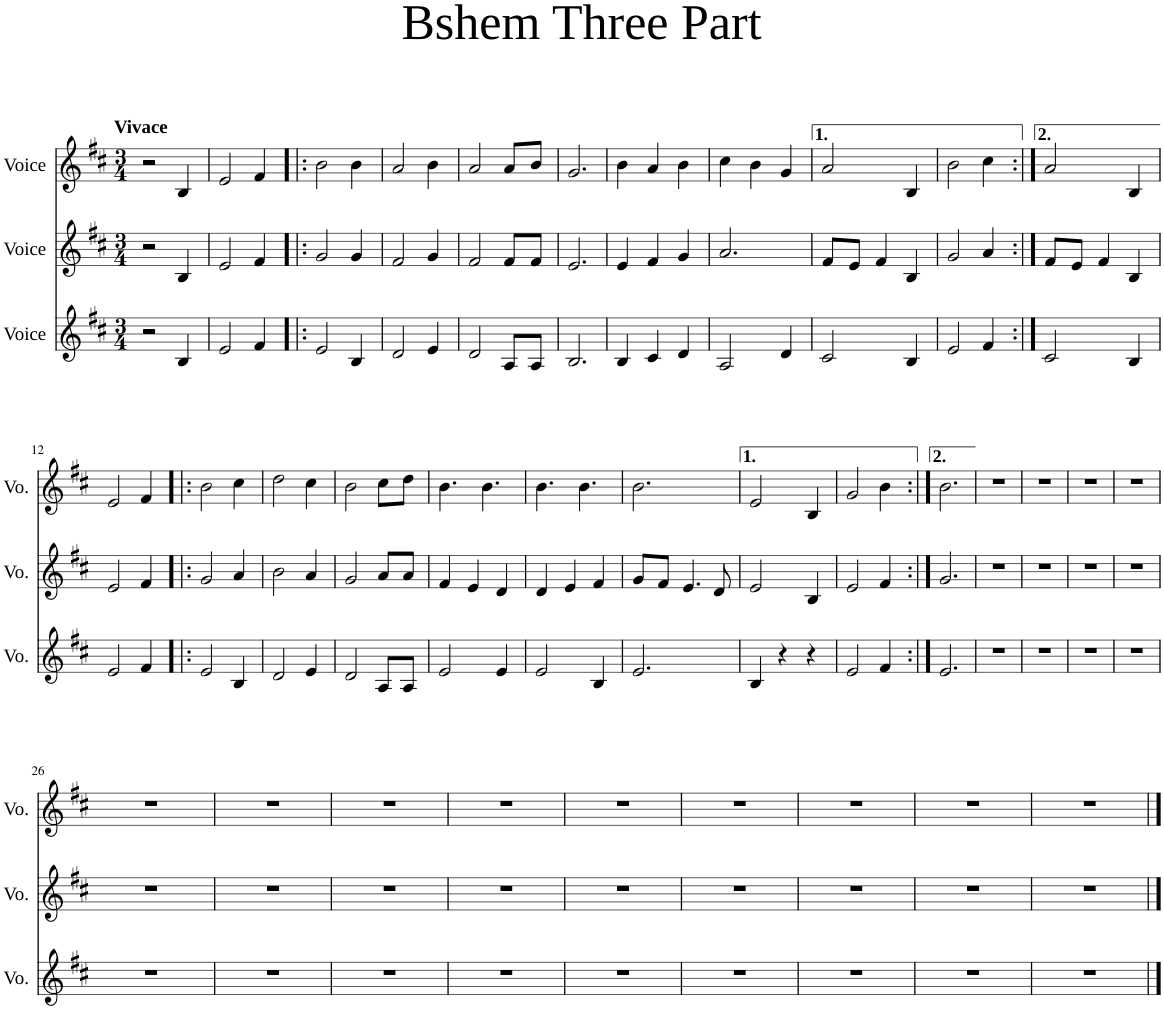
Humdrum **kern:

**kern	**kern	**kern
*part3	*part2	*part1
*staff3	*staff2	*staff1
*I"Voice	*I"Voice	*I"Voice
*I'Vo.	*I'Vo.	*I'Vo.
*clefG2	*clefG2	*clefG2
*k[f#c#]	*k[f#c#]	*k[f#c#]
*M3/4	*M3/4	*M3/4
=1	=1	=1
!	!	!LO:TX:a:B:t=Vivace
2r	2r	2r
4B/	4B/	4B/
=2	=2	=2
2e/	2e/	2e/
4f#/	4f#/	4f#/
=3!|:	=3!|:	=3!|:
2e/	2g/	2b\
4B/	4g/	4b\
=4	=4	=4
2d/	2f#/	2a/
4e/	4g/	4b\
=5	=5	=5
2d/	2f#/	2a/
8A/L	8f#/L	8a/L
8A/J	8f#/J	8b/J
=6	=6	=6
2.B/	2.e/	2.g/
=7	=7	=7
4B/	4e/	4b\
4c#/	4f#/	4a/
4d/	4g/	4b\
=8	=8	=8
2A/	2.a/	4cc#\
.	.	4b\
4d/	.	4g/
=9	=9	=9
2c#/	8f#/L	2a/
.	8e/J	.
.	4f#/	.
4B/	4B/	4B/
=10	=10	=10
2e/	2g/	2b\
4f#/	4a/	4cc#\
=11:|!	=11:|!	=11:|!
2c#/	8f#/L	2a/
.	8e/J	.
.	4f#/	.
4B/	4B/	4B/
!!LO:LB:g=z
=12	=12	=12
2e/	2e/	2e/
4f#/	4f#/	4f#/
=13!|:	=13!|:	=13!|:
2e/	2g/	2b\
4B/	4a/	4cc#\
=14	=14	=14
2d/	2b\	2dd\
4e/	4a/	4cc#\
=15	=15	=15
2d/	2g/	2b\
8A/L	8a/L	8cc#\L
8A/J	8a/J	8dd\J
=16	=16	=16
2e/	4f#/	4.b\
.	4e/	.
.	.	4.b\
4e/	4d/	.
=17	=17	=17
2e/	4d/	4.b\
.	4e/	.
.	.	4.b\
4B/	4f#/	.
=18	=18	=18
2.e/	8g/L	2.b\
.	8f#/J	.
.	4.e/	.
.	8d/	.
=19	=19	=19
4B/	2e/	2e/
4r	.	.
4r	4B/	4B/
=20	=20	=20
2e/	2e/	2g/
4f#/	4f#/	4b\
=21:|!	=21:|!	=21:|!
2.e/	2.g/	2.b\
=22	=22	=22
2.r	2.r	2.r
=23	=23	=23
2.r	2.r	2.r
=24	=24	=24
2.r	2.r	2.r
=25	=25	=25
2.r	2.r	2.r
!!LO:LB:g=z
=26	=26	=26
2.r	2.r	2.r
=27	=27	=27
2.r	2.r	2.r
=28	=28	=28
2.r	2.r	2.r
=29	=29	=29
2.r	2.r	2.r
=30	=30	=30
2.r	2.r	2.r
=31	=31	=31
2.r	2.r	2.r
=32	=32	=32
2.r	2.r	2.r
=33	=33	=33
2.r	2.r	2.r
=34	=34	=34
2.r	2.r	2.r
==	==	==
*-	*-	*-
